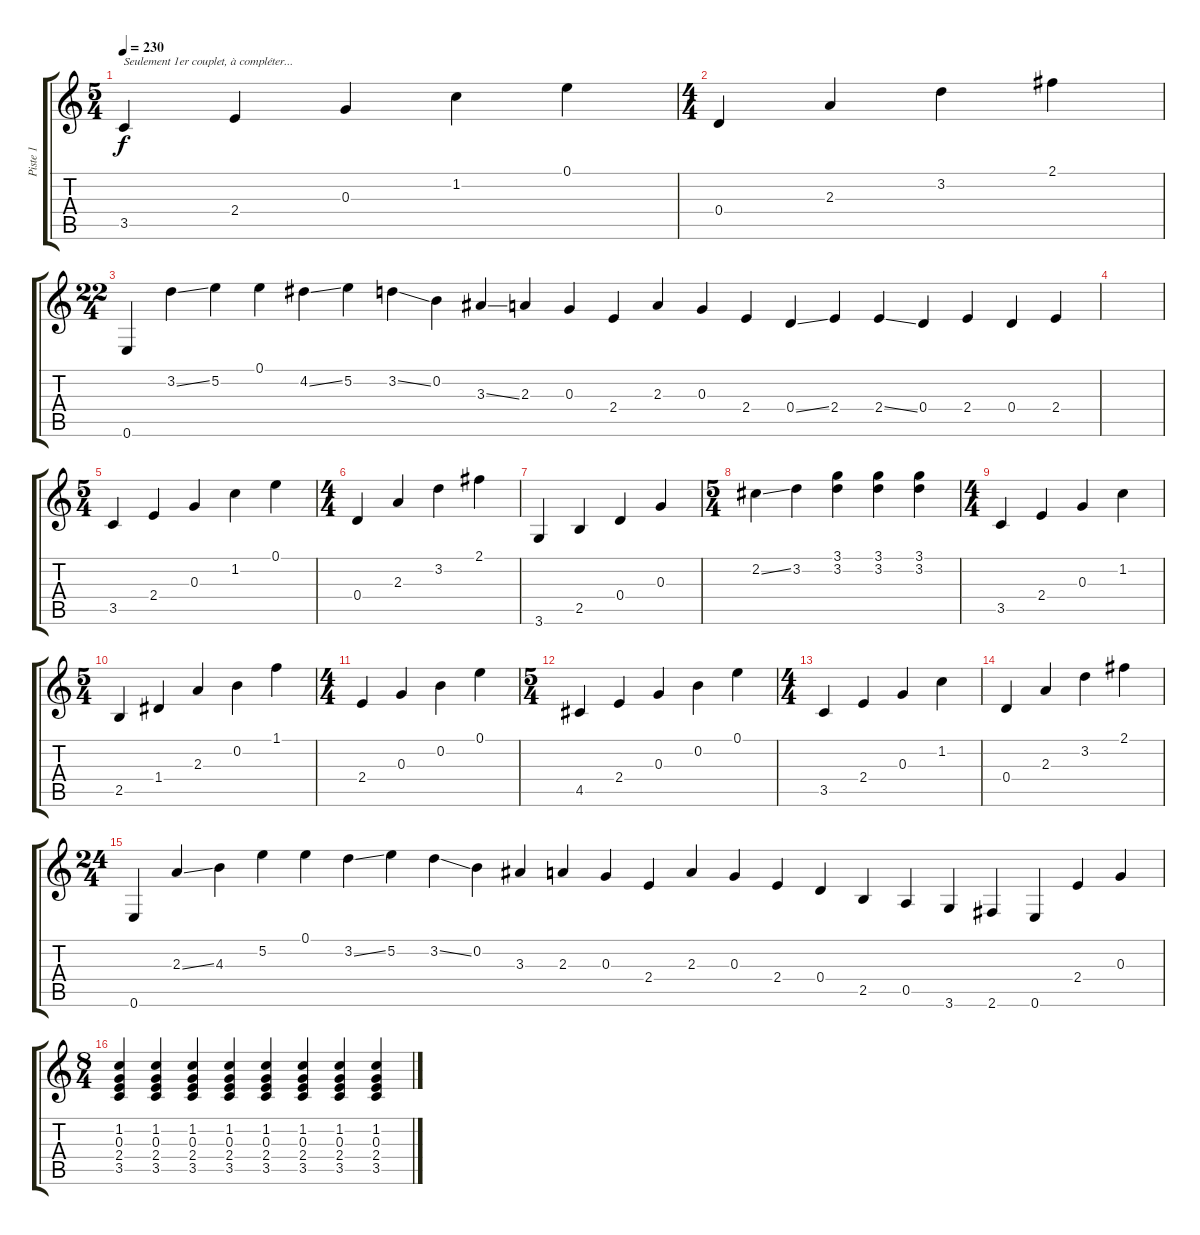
\track ("Piste 1" "Piste 1") {instrument acousticguitarnylon}
\staff {score tabs}
\tuning (E4 B3 G3 D3 A2 E2) {hide}
\ts (5 4)
\tempo 230
\clef g2
\ks c
3.5.4{txt "Seulement 1er couplet, à compléter..." dy f instrument acousticguitarnylon} 2.4.4 0.3.4 1.2.4 0.1.4 |
\ts (4 4)
0.4.4 2.3.4 3.2.4 2.1.4 |
\ts (22 4)
0.6.4 3.2{ss}.4 5.2.4 0.1.4 4.2{ss}.4 5.2.4 3.2{ss}.4 0.2.4 3.3{ss}.4 2.3.4 0.3.4 2.4.4 2.3.4 0.3.4 2.4.4 0.4{ss}.4 2.4.4 2.4{ss}.4 0.4.4 2.4.4 0.4.4 2.4.4 |
|
\ts (5 4)
3.5.4 2.4.4 0.3.4 1.2.4 0.1.4 |
\ts (4 4)
0.4.4 2.3.4 3.2.4 2.1.4 |
3.6.4 2.5.4 0.4.4 0.3.4 |
\ts (5 4)
2.2{ss}.4 3.2.4 (3.1 3.2).4 (3.1 3.2).4 (3.1 3.2).4 |
\ts (4 4)
3.5.4 2.4.4 0.3.4 1.2.4 |
\ts (5 4)
2.5.4 1.4.4 2.3.4 0.2.4 1.1.4 |
\ts (4 4)
2.4.4 0.3.4 0.2.4 0.1.4 |
\ts (5 4)
4.5.4 2.4.4 0.3.4 0.2.4 0.1.4 |
\ts (4 4)
3.5.4 2.4.4 0.3.4 1.2.4 |
0.4.4 2.3.4 3.2.4 2.1.4 |
\ts (24 4)
0.6.4 2.3{ss}.4 4.3.4 5.2.4 0.1.4 3.2{ss}.4 5.2.4 3.2{ss}.4 0.2.4 3.3.4 2.3.4 0.3.4 2.4.4 2.3.4 0.3.4 2.4.4 0.4.4 2.5.4 0.5.4 3.6.4 2.6.4 0.6.4 2.4.4 0.3.4 |
\ts (8 4)
(1.2 0.3 2.4 3.5).4 (1.2 0.3 2.4 3.5).4 (1.2 0.3 2.4 3.5).4 (1.2 0.3 2.4 3.5).4 (1.2 0.3 2.4 3.5).4 (1.2 0.3 2.4 3.5).4 (1.2 0.3 2.4 3.5).4 (1.2 0.3 2.4 3.5).4
